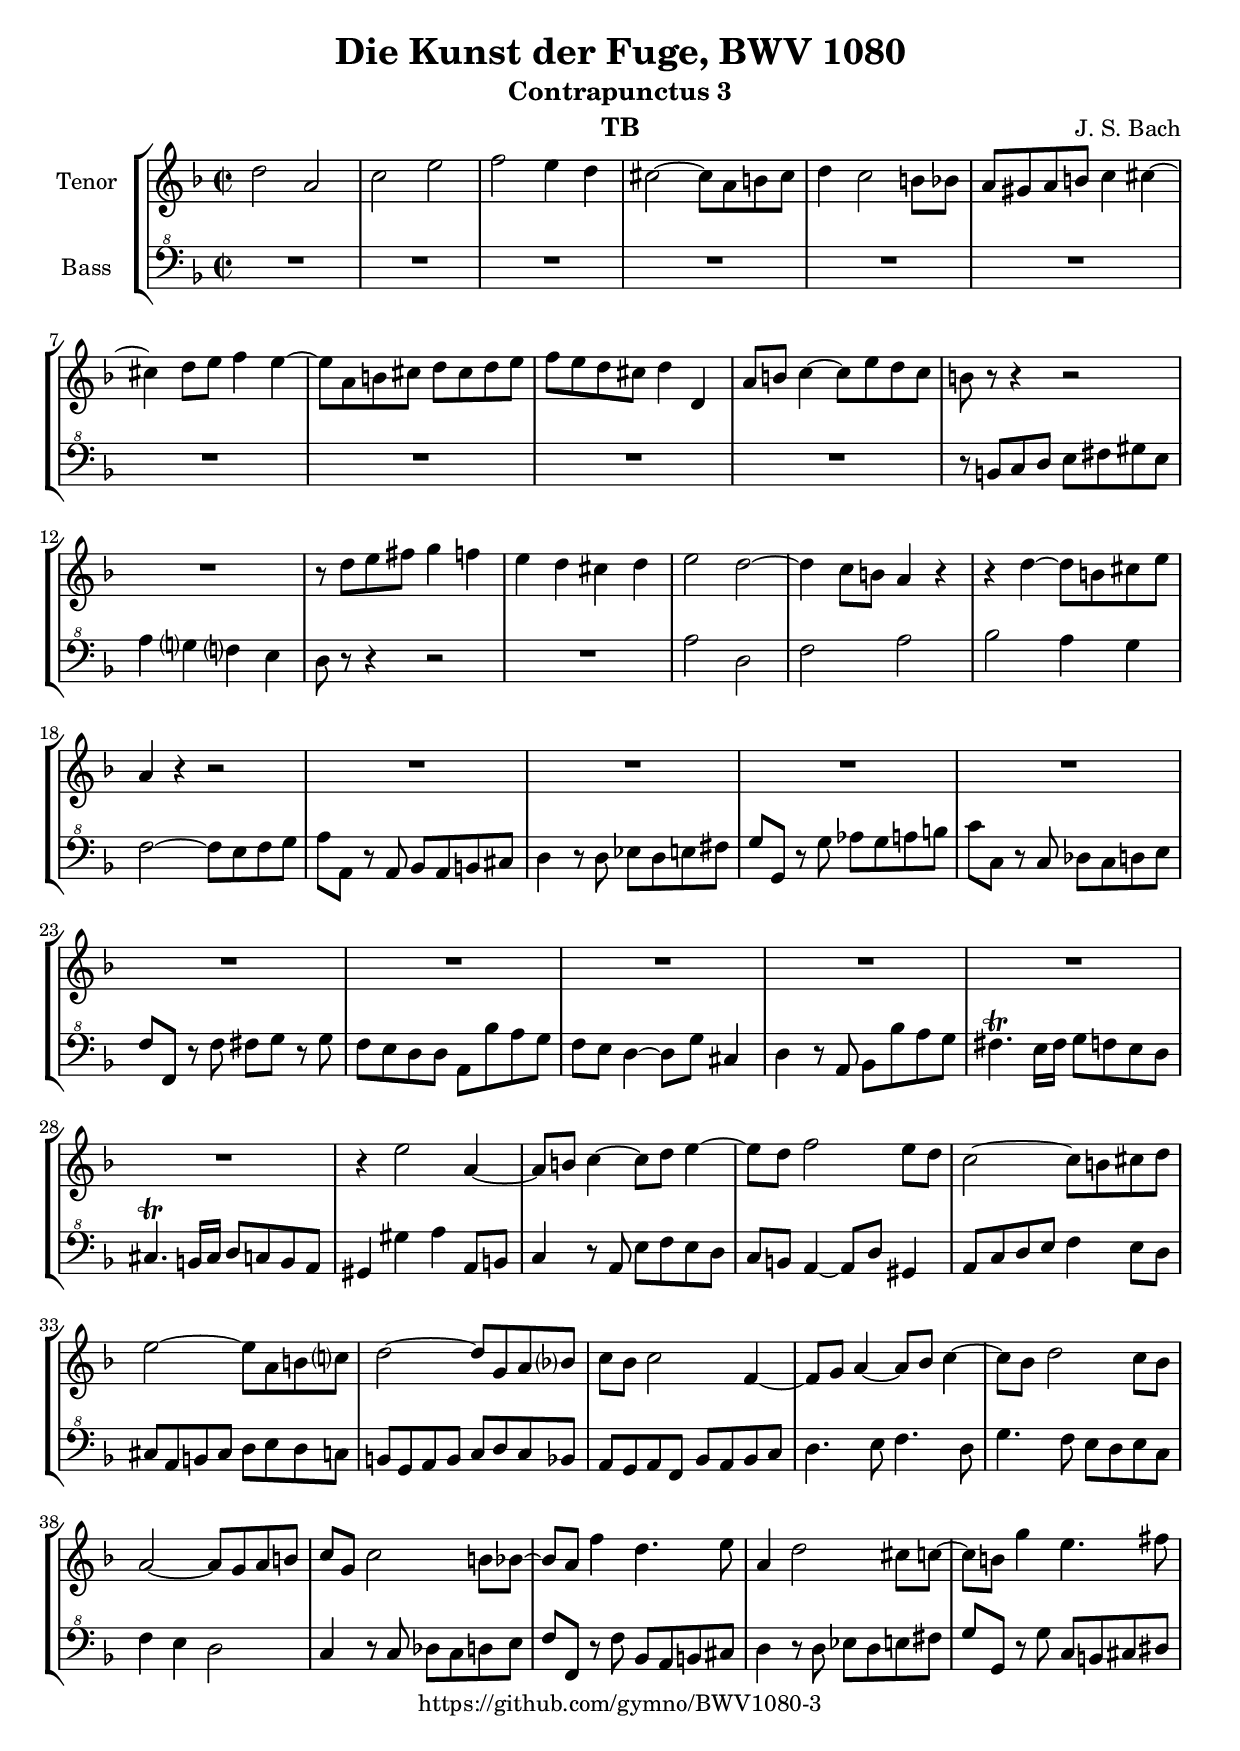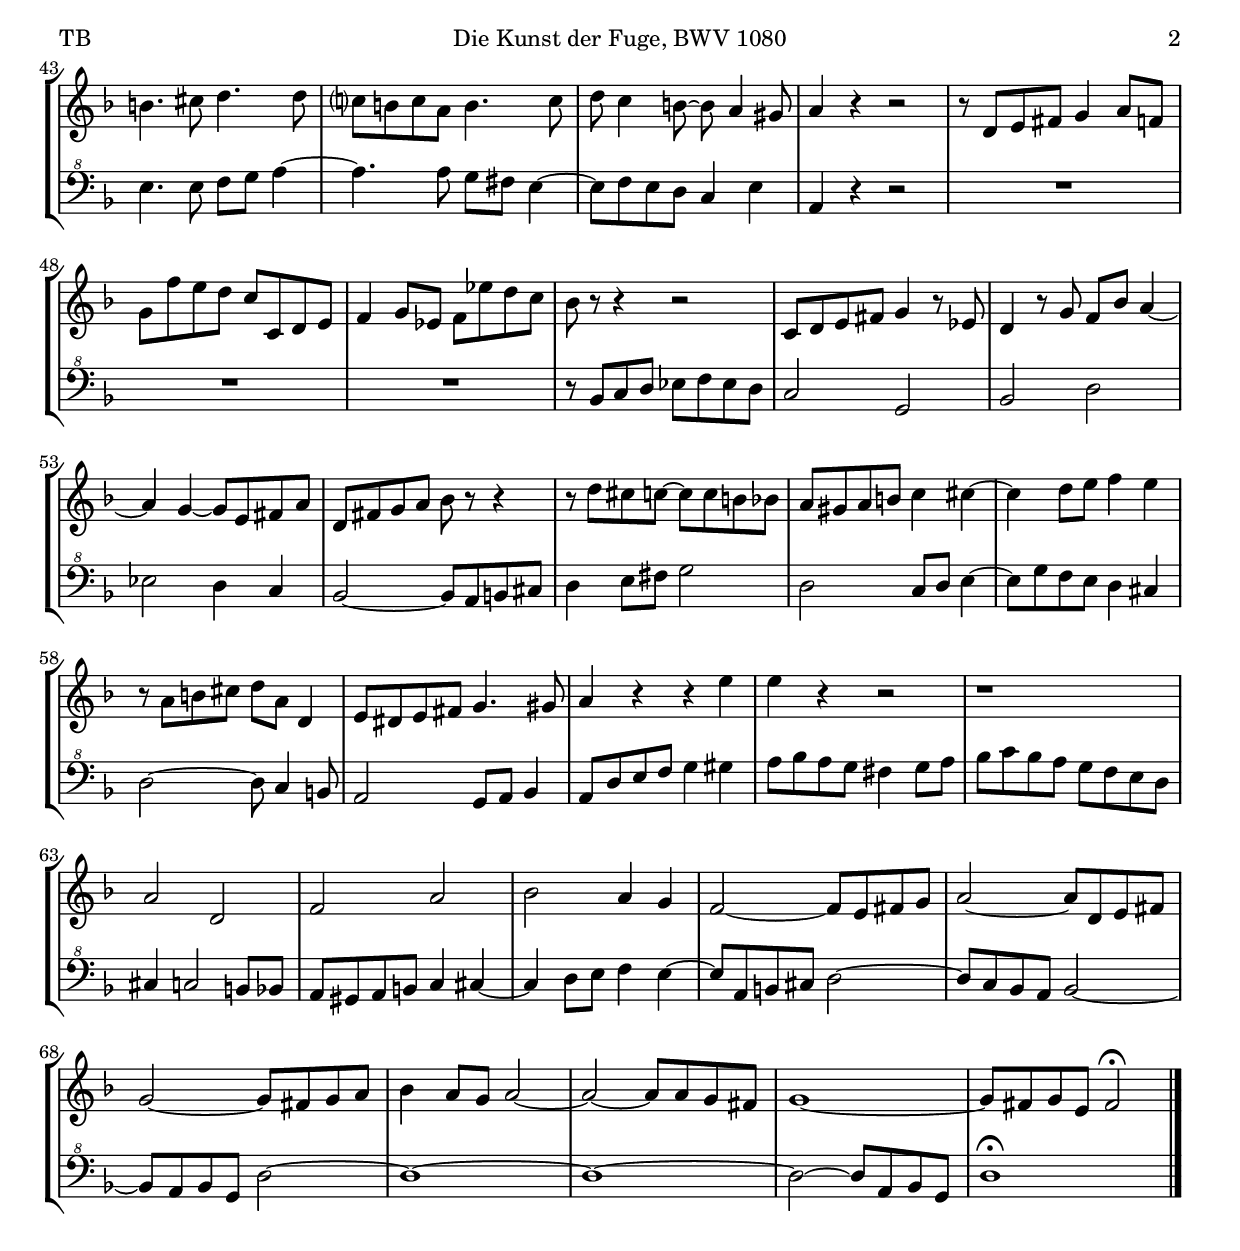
\version "2.24.0"

\version "2.24.0"

tenor=\new Voice \compressMMRests { \relative c'' {
  \set Staff.instrumentName=#"Tenor"
  \set Staff.midiInstrument = #"recorder"
  \time 2/2
  \key d \minor

%\set Score.skipTypesetting = ##t
  %%0
  
  d2 a|c e|f e4 d|cis2~ cis8 a b cis|
  d4 c2 b8 bes|a gis a b c4 cis~|cis d8 e f4 e~|
  e8 a, b cis d cis d e|f e d cis d4 d,|a'8 b c4~ c8 e d c|
  b r r4 r2|R1|r8 d e fis g4 f|e d cis d|
  e2 d~|d4 c8 b a4 r|r d~ d8 b cis e|a,4 r r2|
  R1|
  %%20
  R1|R1*8|r4 e'2 a,4~|
  %%30
  a8 b c4~ c8 d e4~|e8 d f2 e8 d|c2~ c8 b cis d|
  e2~ e8 a, b! c?|d2~ d8 g, a bes?|c bes c2 f,4~|
  f8 g a4~ a8 bes c4~|c8 bes d2 c8 bes|
  a2~ a8 g a b|c g c2 b8 bes~|
  %%40
  bes a f'4 d4. e8|a,4 d2 cis8 c~|c b g'4 e4. fis8|
  b,4. cis8 d4. d8|c? b c a b4. c8|d c4 b8~ b a4 gis8|
  a4 r r2|r8 d, e fis g4 a8 f|g f' e d c c, d e|
  f4 g8 es f es' d c|
  %%50
  bes r r4 r2|c,8 d e fis g4 r8 es|d4 r8 g f bes a4~|
  a g~ g8 e fis a|d, fis g a bes r r4|
  r8 d cis c~ c c b bes|a gis a b c4 cis~|
  cis d8 e f4 e|r8 a, b cis d a d,4|e8 dis e fis g4. gis8|
  %%60
  a4 r r e'| e r r2|r1|a,2 d,|f a|bes a4 g|f2~ f8 e fis g|
  a2~ a8 d, e fis|g2~ g8 fis g a|bes4 a8 g a2~|
  %%70
  a~ a8 a g fis|g1~|g8 fis g e fis2\fermata
  
  
\set Score.skipTypesetting = ##f
\bar "|." }}   %*********************************


\version "2.24.0"

base=\new Voice \compressMMRests { \relative c'{
  \set Staff.instrumentName=#"Bass"
  \set Staff.midiInstrument = #"recorder"
  \time 2/2
  \key d \minor
  \clef "bass^8"

%\set Score.skipTypesetting = ##t
  %%0
  R1*9|R1|
  %%10
  r8 b c d e fis gis e|a4 g? f? e|d8 r r4 r2|R1|
  a'2 d,|f a|bes a4 g|f2~ f8 e f g|a a, r a bes a b cis|
  %%20
  d4 r8 d es d e fis|g g, r g' as g a b|c c, r c des c d e|
  f f, r f' fis g r g|f e d d a bes' a g|f e d4~ d8 g cis,4|
  d r8 a bes bes' a g |fis4.\trill e16 fis g8 f e d|
  cis4.\trill b16 cis d8 c b a|gis4 gis' a a,8 b|
  %%30
  c4 r8 a e' f e d|c b a4~ a8 d gis,4|
  a8 c d e f4 e8 d|cis a b cis d e d c|b g a b c d c bes|
  a g a f bes a bes c|d4. e8 f4. d8|g4. f8 e d e c|
  f4 e d2|c4 r8 c des c d e|
  %%40
  f f, r f' bes, a b cis|d4 r8 d es d e fis|
  g g, r g' c, b cis dis|e4. e8 f g a4~|
  a4. a8 g fis e4~|e8 f e d c4 e|a, r r2|R1*3|
  %%50
  r8 bes c d es f es d|c2 g|bes d|es d4 c|
  bes2~ bes8 a b cis|d4 e8 fis g2|d c8 d e4~|e8 g f e d4 cis|
  d2~ d8 c4 b8|a2 g8 a bes4|
  %%60
  a8 d e f g4 gis|a8 bes a g fis4 g8 a|bes c bes a g f e d|
  cis4 c2 b8 bes|a gis a b c4 cis~|cis d8 e f4 e~|e8 a, b cis d2~|
  d8 c bes a bes2~|bes8 a bes g d'2~|d1~|d1~
  %%70
  d2~ d8 a bes g|d'1\fermata


  
\set Score.skipTypesetting = ##f
\bar "|." }}   %*********************************




global= {
  \time 2/2
  \key d \minor
}

music = {
  <<
    \tag #'score \tag #'ten \new Staff { << \global \tenor>> }
    \tag #'score \tag #'bas \new Staff { << \global \base>> }
  >>
}
%%showFirstLength = R1*21

#(set-global-staff-size 20)
\book {
  \header{
    title = "Die Kunst der Fuge, BWV 1080"
    composer = "J. S. Bach"
    instrument = "TB"
    subtitle = "Contrapunctus 3"
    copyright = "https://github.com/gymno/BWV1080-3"
  }


  \paper {
    oddHeaderMarkup = \markup \fill-line
    { 
      \unless \on-first-page \fromproperty #'header:instrument 
      \unless \on-first-page \fromproperty #'header:title 
      \if \should-print-page-number \fromproperty #'page:page-number-string    
    }
    evenHeaderMarkup = \oddHeaderMarkup
  }

  \score {
    \new StaffGroup \keepWithTag #'score \music
    \layout {
      \Score
      tempoWholesPerMinute = #(ly:make-moment 120 4)
      \override SpacingSpanner.spacing-increment = #3
    }
  }
}

